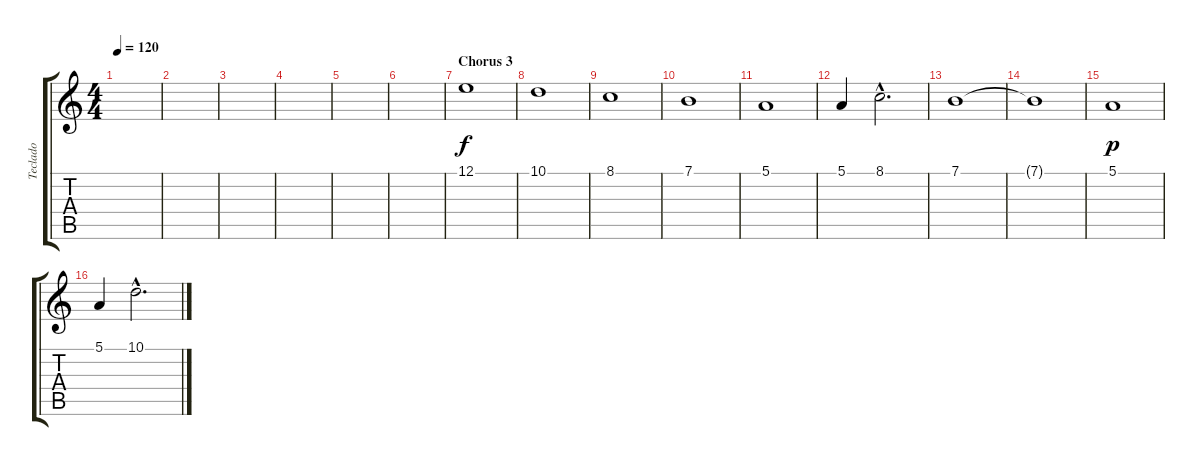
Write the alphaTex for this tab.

\track ("Teclado" "Teclado") {instrument pad2warm}
\staff {score tabs}
\tuning (E4 B3 G3 D3 A2 E2) {hide}
\ts (4 4)
\tempo 120
\clef g2
\ks c
|
|
|
|
|
|
\section ("" "Chorus 3")
12.1.1 |
10.1.1 |
8.1.1 |
7.1.1 |
5.1.1 |
5.1.4 8.1{hac}.2{d} |
7.1.1 |
7.1{t}.1{dy f} |
5.1.1{dy p} |
5.1.4 10.1{hac}.2{d}
